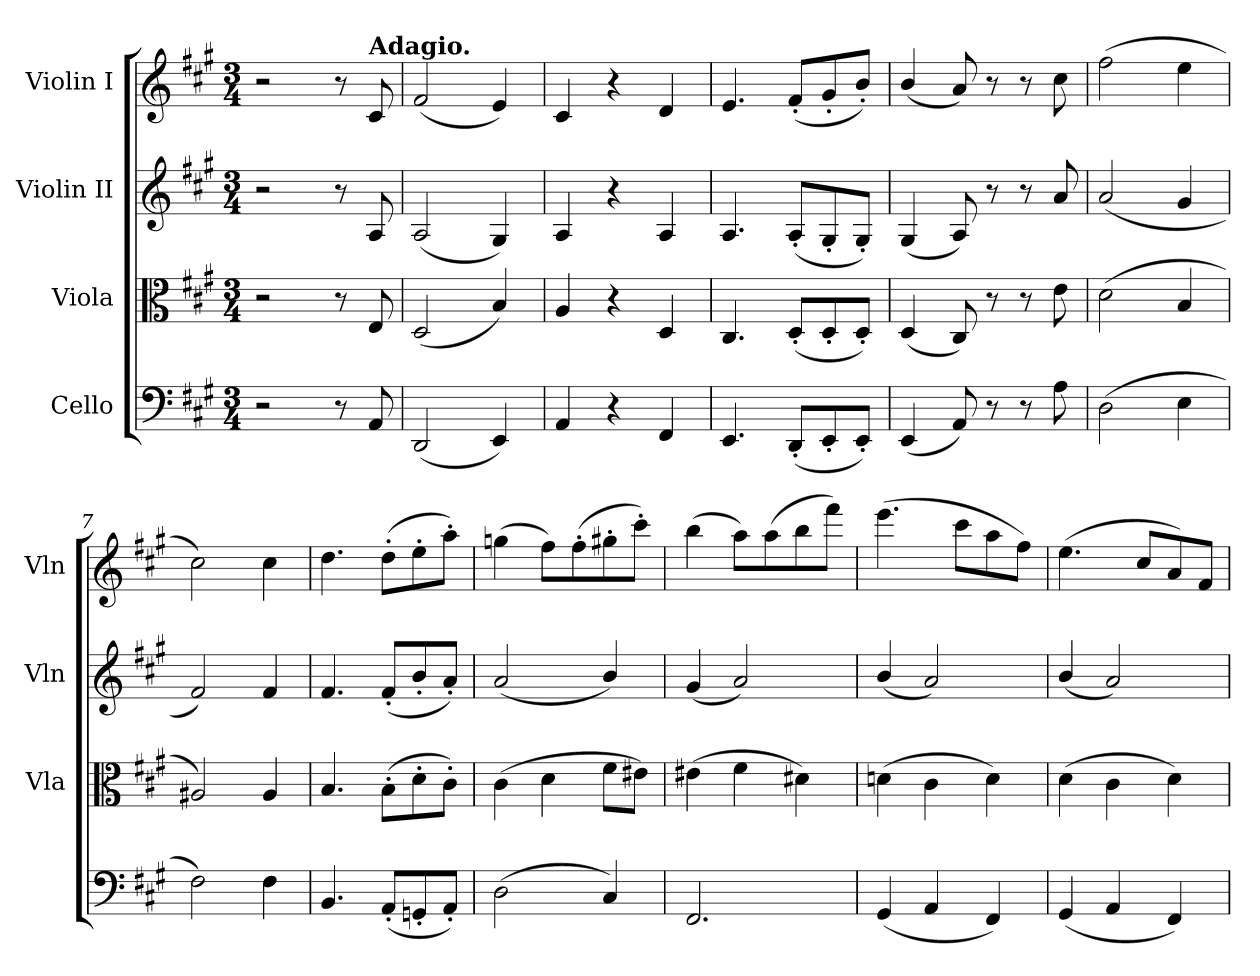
**kern	**kern	**kern	**kern
*part4	*part3	*part2	*part1
*staff4	*staff3	*staff2	*staff1
*I"Cello	*I"Viola	*I"Violin II	*I"Violin I
*	*I'Vla	*I'Vln	*I'Vln
*clefF4	*clefC3	*clefG2	*clefG2
*k[f#c#g#]	*k[f#c#g#]	*k[f#c#g#]	*k[f#c#g#]
*M3/4	*M3/4	*M3/4	*M3/4
=1	=1	=1	=1
2r	2r	2r	2r
8r	8r	8r	8r
!	!	!	!LO:TX:a:B:t=Adagio.
8AA/	8E/	8A/	8c#/
=2	=2	=2	=2
(<2DD/	(<2D/	(<2A/	(<2f#/
4EE/)	4B/)	4G#/)	4e/)
=3	=3	=3	=3
4AA/	4A/	4A/	4c#/
4r	4r	4r	4r
4FF#/	4D/	4A/	4d/
=4	=4	=4	=4
4.EE/	4.C#/	4.A/	4.e/
(<8DD'/L	(<8D'/L	(<8A'/L	(<8f#'/L
8EE'/	8D'/	8G#'/	8g#'/
8EE'/J)	8D'/J)	8G#'/J)	8b'/J)
=5	=5	=5	=5
(<4EE/	(<4D/	(<4G#/	(<4b/
8AA/)	8C#/)	8A/)	8a/)
8r	8r	8r	8r
8r	8r	8r	8r
8A\	8e\	8a/	8cc#\
=6	=6	=6	=6
(>2D\	(>2d\	(<2a/	(>2ff#\
4E\	4B/	4g#/	4ee\
=7	=7	=7	=7
2F#\)	2A#X/)	2f#/)	2cc#\)
4F#\	4A#/	4f#/	4cc#\
=8	=8	=8	=8
4.BB/	4.B/	4.f#/	4.dd\
(<8AA'/L	(>8B'\L	(<8f#'/L	(>8dd'\L
8GGn'/	8d'\	8b'/	8ee'\
8AA'/J)	8c#'\J)	8a'/J)	8aa'\J)
=9	=9	=9	=9
(>2D\	(>4c#\	(<2a/	(>4ggn\
.	4d\	.	8ff#\L)
.	.	.	(>8ff#'\
4C#/)	8f#\L	4b/)	8gg#X'\
.	8e#X\J)	.	8ccc#'\J)
=10	=10	=10	=10
2.FF#/	(>4e#X\	(<4g#/	(>4bb\
.	4f#\	2a/)	8aa\L)
.	.	.	(>8aa\
.	4d#X\)	.	8bb\
.	.	.	8fff#\J)
=11	=11	=11	=11
(<4GG#/	(>4dn\	(<4b/	(>4.eee\
4AA/	4c#\	2a/)	.
.	.	.	8ccc#\L
4FF#/)	4d\)	.	8aa\
.	.	.	8ff#\J)
=12	=12	=12	=12
(<4GG#/	(>4d\	(<4b/	(>4.ee\
4AA/	4c#\	2a/)	.
.	.	.	8cc#/L
4FF#/)	4d\)	.	8a/)
.	.	.	8f#/J
=	=	=	=
*-	*-	*-	*-
